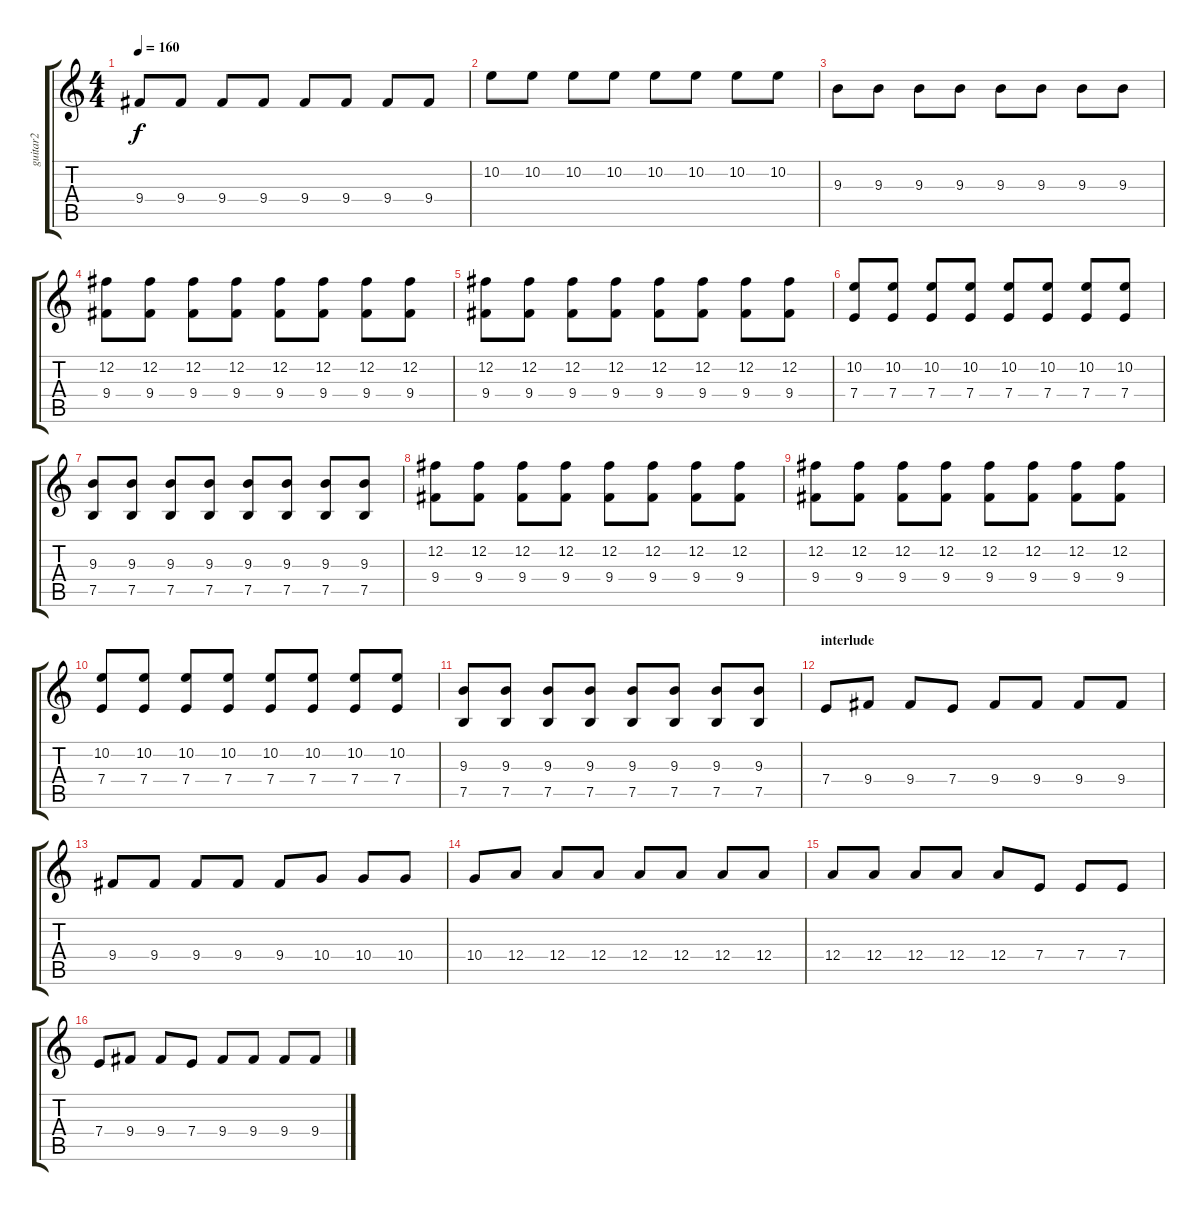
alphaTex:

\track ("guitar2" "guitar2") {instrument distortionguitar}
\staff {score tabs}
\tuning (B3 Gb3 D3 A2 E2 B1) {hide}
\ts (4 4)
\tempo 160
\clef g2
\ks c
9.4.8{dy f} 9.4.8 9.4.8 9.4.8 9.4.8 9.4.8 9.4.8 9.4.8 |
10.2.8 10.2.8 10.2.8 10.2.8 10.2.8 10.2.8 10.2.8 10.2.8 |
9.3.8 9.3.8 9.3.8 9.3.8 9.3.8 9.3.8 9.3.8 9.3.8 |
(12.2 9.4).8 (12.2 9.4).8 (12.2 9.4).8 (12.2 9.4).8 (12.2 9.4).8 (12.2 9.4).8 (12.2 9.4).8 (12.2 9.4).8 |
(12.2 9.4).8 (12.2 9.4).8 (12.2 9.4).8 (12.2 9.4).8 (12.2 9.4).8 (12.2 9.4).8 (12.2 9.4).8 (12.2 9.4).8 |
(10.2 7.4).8 (10.2 7.4).8 (10.2 7.4).8 (10.2 7.4).8 (10.2 7.4).8 (10.2 7.4).8 (10.2 7.4).8 (10.2 7.4).8 |
(9.3 7.5).8 (9.3 7.5).8 (9.3 7.5).8 (9.3 7.5).8 (9.3 7.5).8 (9.3 7.5).8 (9.3 7.5).8 (9.3 7.5).8 |
(12.2 9.4).8 (12.2 9.4).8 (12.2 9.4).8 (12.2 9.4).8 (12.2 9.4).8 (12.2 9.4).8 (12.2 9.4).8 (12.2 9.4).8 |
(12.2 9.4).8 (12.2 9.4).8 (12.2 9.4).8 (12.2 9.4).8 (12.2 9.4).8 (12.2 9.4).8 (12.2 9.4).8 (12.2 9.4).8 |
(10.2 7.4).8 (10.2 7.4).8 (10.2 7.4).8 (10.2 7.4).8 (10.2 7.4).8 (10.2 7.4).8 (10.2 7.4).8 (10.2 7.4).8 |
(9.3 7.5).8 (9.3 7.5).8 (9.3 7.5).8 (9.3 7.5).8 (9.3 7.5).8 (9.3 7.5).8 (9.3 7.5).8 (9.3 7.5).8 |
\section ("" "interlude")
7.4.8 9.4.8 9.4.8 7.4.8 9.4.8 9.4.8 9.4.8 9.4.8 |
9.4.8 9.4.8 9.4.8 9.4.8 9.4.8 10.4.8 10.4.8 10.4.8 |
10.4.8 12.4.8 12.4.8 12.4.8 12.4.8 12.4.8 12.4.8 12.4.8 |
12.4.8 12.4.8 12.4.8 12.4.8 12.4.8 7.4.8 7.4.8 7.4.8 |
7.4.8 9.4.8 9.4.8 7.4.8 9.4.8 9.4.8 9.4.8 9.4.8
